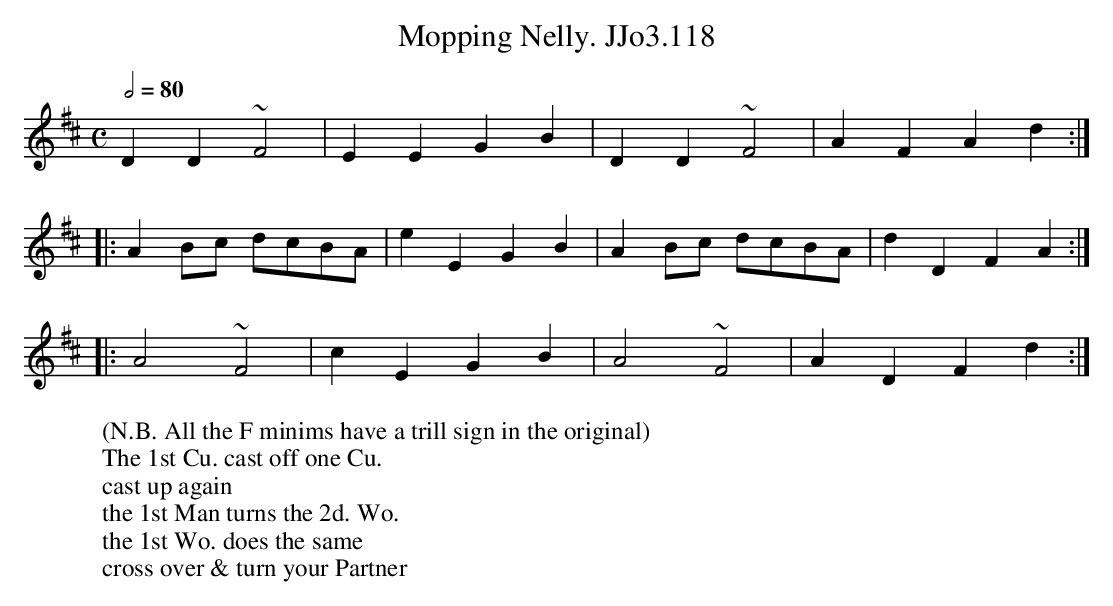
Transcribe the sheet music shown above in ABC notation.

X:1
T:Mopping Nelly. JJo3.118
M:C
L:1/4
Q:1/2=80
K:D
DD ~F2 | EEGB | DD~F2 | AFAd :|
|: AB/c/ d/c/B/A/ | eEGB | AB/c/ d/c/B/A/ | dDFA :|
|: A2 ~F2| cEGB | A2 ~F2 | ADFd :|
W:(N.B. All the F minims have a trill sign in the original)
W:The 1st Cu. cast off one Cu.
W:cast up again
W:the 1st Man turns the 2d. Wo.
W:the 1st Wo. does the same
W:cross over & turn your Partner
